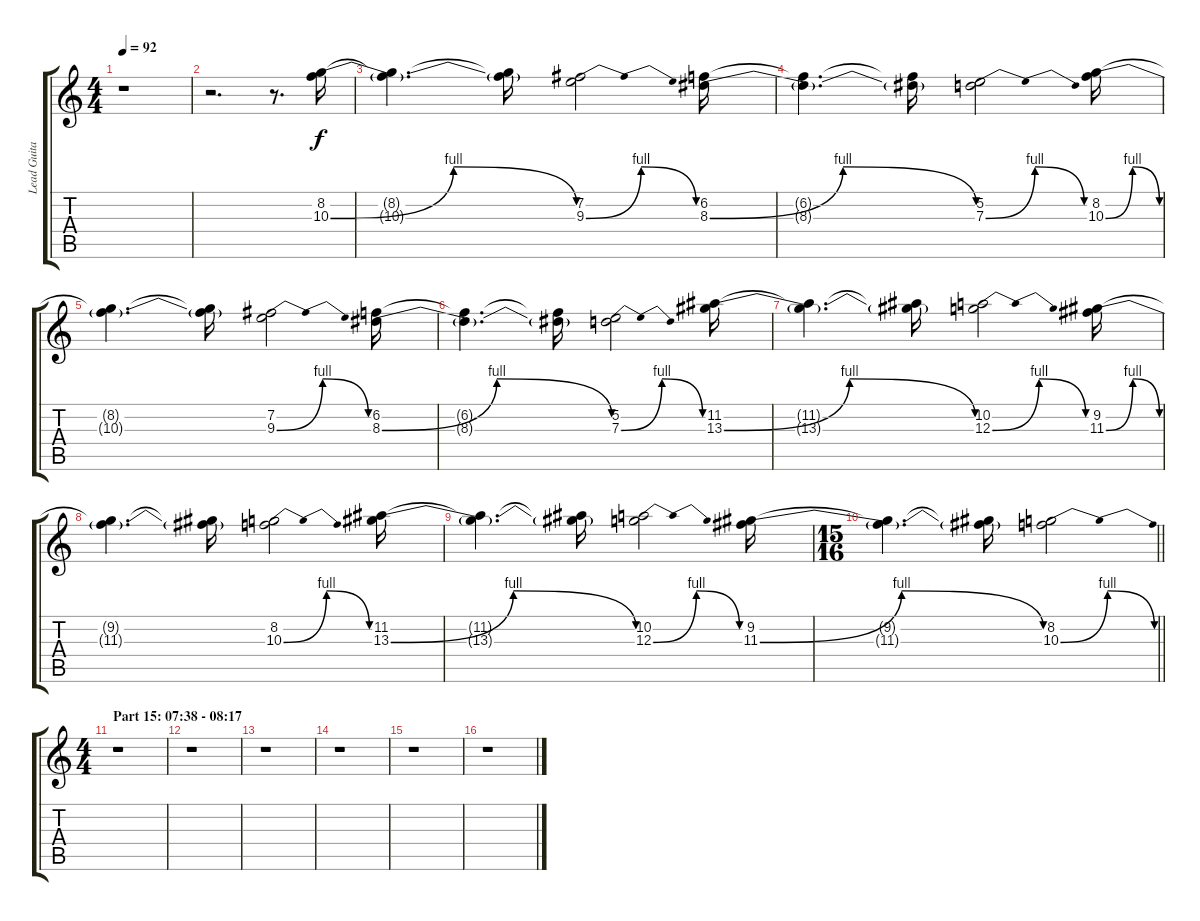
\track ("Lead Guitar 2 (Distortion)" "Lead Guita") {instrument overdrivenguitar}
\staff {score tabs}
\tuning (E4 B3 G3 D3 A2 E2) {hide}
\ts (4 4)
\tempo 92
\clef g2
\ks c
r.1{dy f} |
r.2{d} r.8{d} (8.2 10.3{be (bendrelease 0 0 10 4 45 4 60 0)}).16{volume 10 balance 14} |
(8.2{t} 10.3{t}).4{d} (8.2{t} 10.3{t}).16 (7.2 9.3{be (bendrelease 0 0 10 4 45 4 60 0)}).2 (6.2 8.3{be (bendrelease 0 0 10 4 45 4 60 0)}).16 |
(6.2{t} 8.3{t}).4{d} (6.2{t} 8.3{t}).16 (5.2 7.3{be (bendrelease 0 0 10 4 45 4 60 0)}).2 (8.2 10.3{be (bendrelease 0 0 10 4 45 4 60 0)}).16 |
(8.2{t} 10.3{t}).4{d} (8.2{t} 10.3{t}).16 (7.2 9.3{be (bendrelease 0 0 10 4 45 4 60 0)}).2 (6.2 8.3{be (bendrelease 0 0 10 4 45 4 60 0)}).16 |
(6.2{t} 8.3{t}).4{d} (6.2{t} 8.3{t}).16 (5.2 7.3{be (bendrelease 0 0 10 4 45 4 60 0)}).2 (11.2 13.3{be (bendrelease 0 0 10 4 45 4 60 0)}).16 |
(11.2{t} 13.3{t}).4{d} (11.2{t} 13.3{t}).16 (10.2 12.3{be (bendrelease 0 0 10 4 45 4 60 0)}).2 (9.2 11.3{be (bendrelease 0 0 10 4 45 4 60 0)}).16 |
(9.2{t} 11.3{t}).4{d} (9.2{t} 11.3{t}).16 (8.2 10.3{be (bendrelease 0 0 10 4 45 4 60 0)}).2 (11.2 13.3{be (bendrelease 0 0 10 4 45 4 60 0)}).16 |
(11.2{t} 13.3{t}).4{d} (11.2{t} 13.3{t}).16 (10.2 12.3{be (bendrelease 0 0 10 4 45 4 60 0)}).2 (9.2 11.3{be (bendrelease 0 0 10 4 45 4 60 0)}).16 |
\ts (15 16)
\barLineRight lightlight
(9.2{t} 11.3{t}).4{d} (9.2{t} 11.3{t}).16 (8.2 10.3{be (bendrelease 0 0 10 4 45 4 60 0)}).2 |
\ts (4 4)
\section ("" "Part 15: 07:38 - 08:17")
r.1 |
r.1 |
r.1 |
r.1 |
r.1 |
r.1
